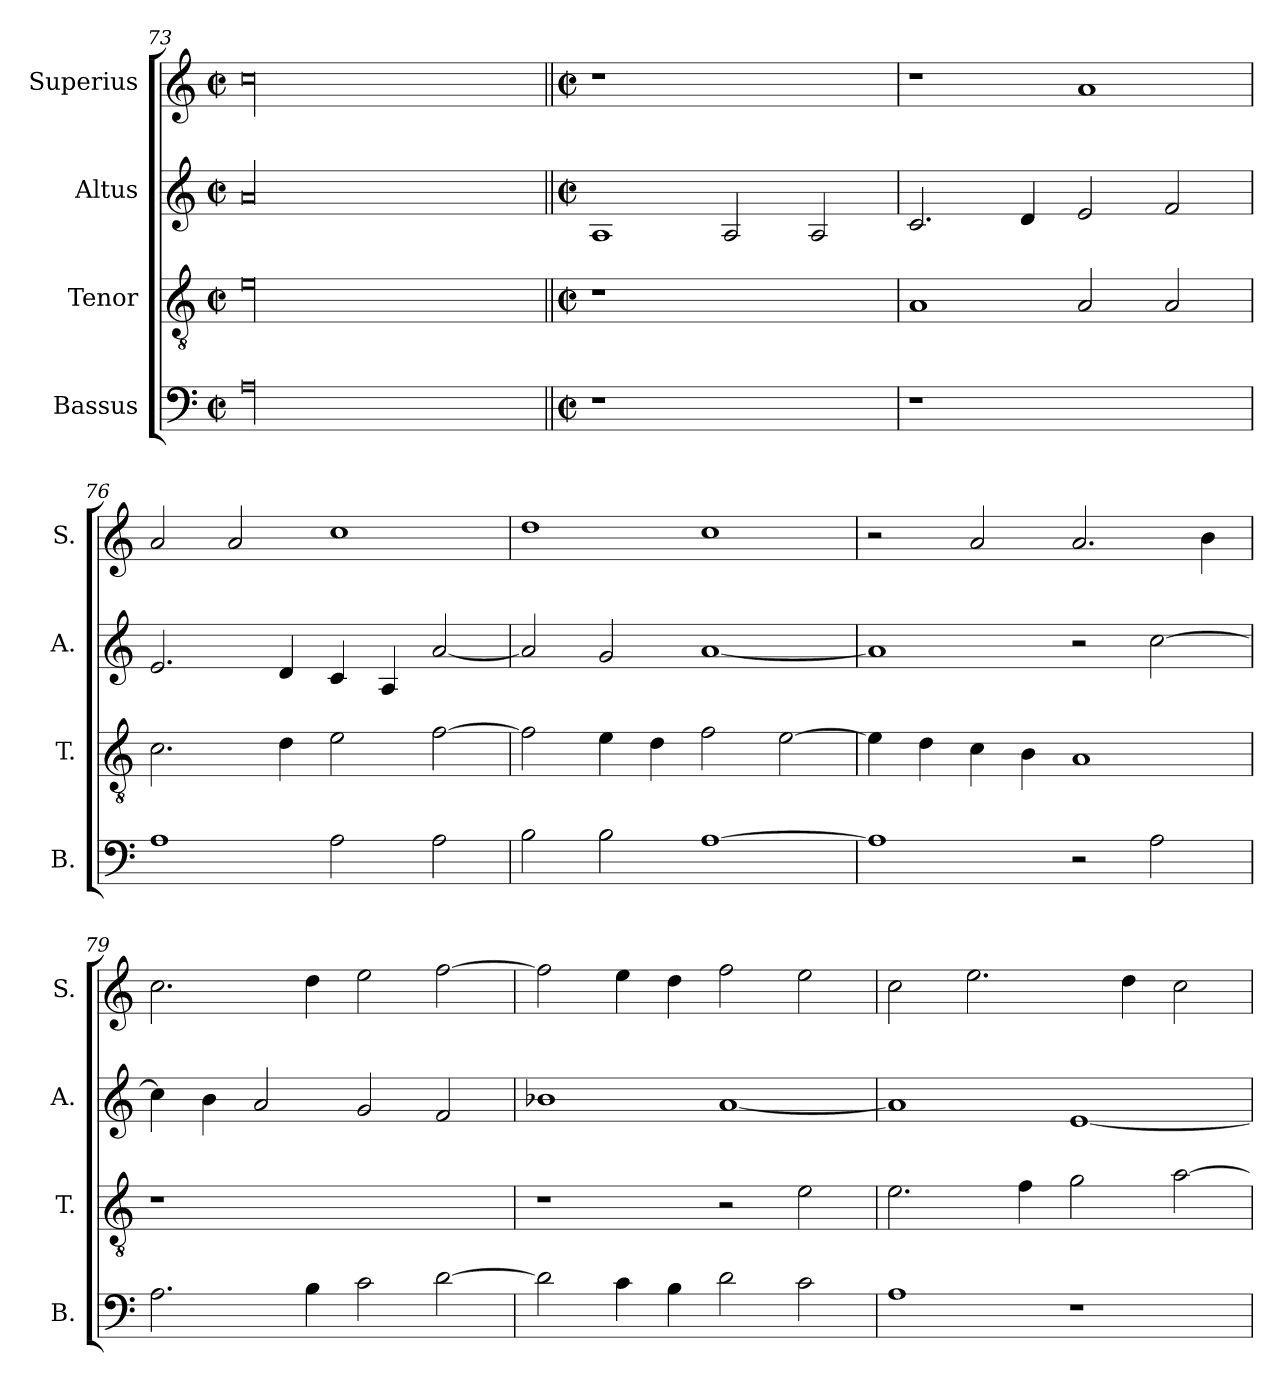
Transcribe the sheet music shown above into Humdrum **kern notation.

**kern	**kern	**kern	**kern
*part4	*part3	*part2	*part1
*staff4	*staff3	*staff2	*staff1
*I"Bassus	*I"Tenor	*I"Altus	*I"Superius
*I'B.	*I'T.	*I'A.	*I'S.
*clefF4	*clefGv2	*clefG2	*clefG2
*	*ITrd7c12	*	*
*k[]	*k[]	*k[]	*k[]
*C:	*C:	*C:	*C:
*M2/2	*M2/2	*M2/2	*M2/2
*met(c|)	*met(c|)	*met(c|)	*met(c|)
=73	=73	=73	=73
00Ai	00Ei	00ai	00cci
!!LO:PB:g=z
=74||	=74||	=74||	=74||
*M2/2	*M2/2	*M2/2	*M2/2
*met(c|)	*met(c|)	*met(c|)	*met(c|)
!LO:N:vis=1	!LO:N:vis=1	!	!LO:N:vis=1
1r	1r	1Ai	1r
1ryy	1ryy	2Ai/	1ryy
.	.	2Ai/	.
=75	=75	=75	=75
!LO:N:vis=1	!	!	!
1r	1AAi	2.ci/	1r
.	.	4di/	.
1ryy	2AAi/	2ei/	1ai
.	2AAi/	2fi/	.
=76	=76	=76	=76
1Ai	2.Ci\	2.ei/	2ai/
.	.	.	2ai/
.	4Di\	4di/	.
2Ai\	2Ei\	4ci/	1cci
.	.	4Ai/	.
2Ai\	[>2Fi\	[<2ai/	.
=77	=77	=77	=77
2Bi\	2Fi\]	2ai/]	1ddi
2Bi\	4Ei\	2gi/	.
.	4Di\	.	.
[>1Ai	2Fi\	[<1ai	1cci
.	[>2Ei\	.	.
=78	=78	=78	=78
1Ai]	4Ei\]	1ai]	2r
.	4Di\	.	.
.	4Ci\	.	2ai/
.	4BBi\	.	.
2r	1AAi	2r	2.ai/
2Ai\	.	[>2cci\	.
.	.	.	4bi\
!!LO:LB:g=z
=79	=79	=79	=79
!	!LO:N:vis=1	!	!
2.Ai\	1r	4cci\]	2.cci\
.	.	4bi\	.
.	.	2ai/	.
4Bi\	.	.	4ddi\
2ci\	1ryy	2gi/	2eei\
[>2di\	.	2fi/	[>2ffi\
=80	=80	=80	=80
2di\]	1r	1b-Xi	2ffi\]
4ci\	.	.	4eei\
4Bi\	.	.	4ddi\
2di\	2r	[<1ai	2ffi\
2ci\	2Ei\	.	2eei\
=81	=81	=81	=81
1Ai	2.Ei\	1ai]	2cci\
.	.	.	2.eei\
.	4Fi\	.	.
1r	2Gi\	[<1ei	.
.	.	.	4ddi\
.	[>2Ai\	.	2cci\
=	=	=	=
*-	*-	*-	*-
